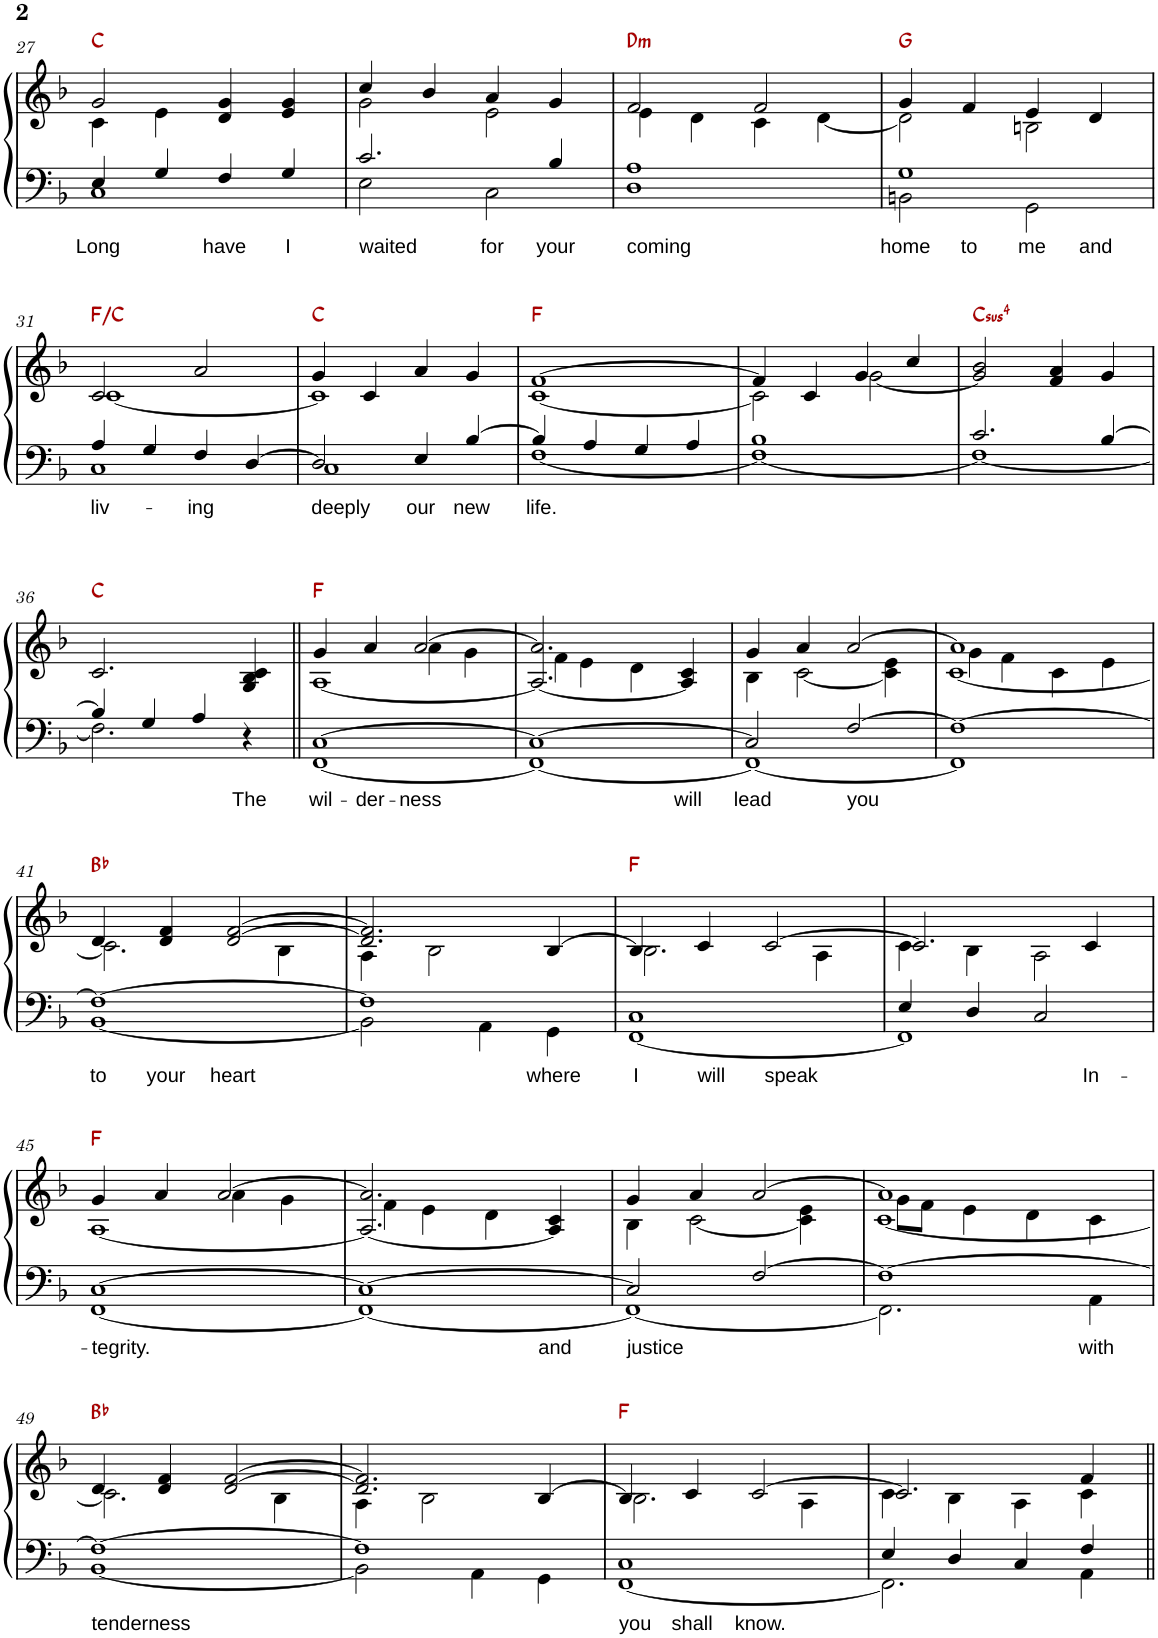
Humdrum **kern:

**kern	**text	**kern	**harte
*part1	*part1	*part1	*part1
*staff2	*staff2	*staff1	*
*I"Piano	*	*	*
*I'Pno.	*	*	*
!!LO:PB:g=z
*clefF4	*	*clefG2	*
*k[b-]	*	*k[b-]	*
*M4/4	*	*M4/4	*
=27	=27	=27	=27
!	!LO:LY:b	!	!
*^	*	*^	*
4E/	1C	Long	2g/	4c\	C:maj
4G/	.	.	.	4e\	.
!	!	!LO:LY:b	!	!	!
4F/	.	have	4d/ 4g/	2ryy	.
!	!	!LO:LY:b	!	!	!
4G/	.	I	4e/ 4g/	.	.
=28	=28	=28	=28	=28	=28
!	!	!LO:LY:b	!	!	!
2.c/	2E\	waited	4cc/	2g\	.
.	.	.	4b-/	.	.
!	!	!LO:LY:b	!	!	!
.	2C\	for	4a/	2e\	.
!	!	!LO:LY:b	!	!	!
4B-/	.	your	4g/	.	.
*v	*v	*	*	*	*
=29	=29	=29	=29	=29
!	!LO:LY:b	!	!	!LO:H:kt=m
1D 1A	coming	2f/	4e\	D:min
.	.	.	4d\	.
.	.	2f/	4c\	.
.	.	.	[4d\	.
=30	=30	=30	=30	=30
*^	*	*	*	*
*	*^	*	*	*	*
!	!	!	!LO:LY:b	!	!	!
1G	2BBn\	4D	home	4g/	2d\]	G:maj
!	!	!	!LO:LY:b	!	!	!
.	.	4D	to	4f/	.	.
!	!	!	!LO:LY:b	!	!	!
.	2GG\	4D	me	4e/	2Bn\	.
!	!	!	!LO:LY:b	!	!	!
.	.	4D	and	4d/	.	.
!!LO:LB:g=z	!!
=31	=31	=31	=31	=31	=31	=31
!	!	!	!LO:LY:b	!	!	!
*	*v	*v	*	*	*	*
4A/	1C	liv-	2c/	[1c	F:maj/5
4G/	.	.	.	.	.
!	!	!LO:LY:b	!	!	!
4F/	.	-ing	2a/	.	.
[4D/	.	.	.	.	.
=32	=32	=32	=32	=32	=32
!	!	!LO:LY:b	!	!	!
2D/]	1C	deeply	4g/	1c]	C:maj
.	.	.	4c/	.	.
!	!	!LO:LY:b	!	!	!
4E/	.	our	4a/	.	.
!	!	!LO:LY:b	!	!	!
[4B-/	.	new	4g/	.	.
=33	=33	=33	=33	=33	=33
!	!	!LO:LY:b	!	!	!
4B-/]	[1F	life.	[1f	[1c	F:maj
4A/	.	.	.	.	.
4G/	.	.	.	.	.
4A/	.	.	.	.	.
=34	=34	=34	=34	=34	=34
1B-	1F_	.	4f/]	2c\]	.
.	.	.	4c/	.	.
.	.	.	4g/	[2g\	.
.	.	.	4cc/	.	.
*	*	*	*v	*v	*
=35	=35	=35	=35	=35
!	!	!	!	!LO:H:kt=4
2.c/	1F_	.	2g/] 2b-/	C:sus4
.	.	.	4f/ 4a/	.
[4B-/	.	.	4g/	.
!!LO:LB:g=z
=36	=36	=36	=36	=36
4B-/]	2.F\]	.	2.c/	C:maj
4G/	.	.	.	.
4A/	.	.	.	.
!	!	!LO:LY:b	!	!
4r	4ryy	The	4G/ 4B-/ 4c/	.
=37||	=37||	=37||	=37||	=37||
*	*^	*	*	*
!	!	!	!LO:LY:b	!	!
*	*	*	*	*^	*
*	*	*	*	*	*^	*
[1C	[1FF	4D	wil-	4g/	[1A	2ryy	F:maj
!	!	!	!LO:LY:b	!	!	!	!
.	.	4D	-der-	4a/	.	.	.
!	!	!	!LO:LY:b	!	!	!	!
.	.	4D	-ness	[2a/	.	4a\	.
.	.	4ryy	.	.	.	4g\	.
*	*	*	*	*	*v	*v	*
=38	=38	=38	=38	=38	=38	=38
1C_	1FF_	2.ryy	.	2.A/_ 2.a/]	4f\	.
.	.	.	.	.	4e\	.
.	.	.	.	.	4d\	.
!	!	!	!LO:LY:b	!	!	!
.	.	4D	will	4A/] 4c/	4ryy	.
=39	=39	=39	=39	=39	=39	=39
!	!	!	!LO:LY:b	!	!	!
2C/]	1FF_	2D	lead	4g/	4B-\	.
.	.	.	.	4a/	[2c\	.
!	!	!	!LO:LY:b	!	!	!
[2F/	.	2ryy	you	[2a/	.	.
.	.	.	.	.	4c\] 4e\	.
*	*v	*v	*	*	*	*
=40	=40	=40	=40	=40	=40
*	*	*	*	*^	*
1F_	1FF]	.	1a]	[1c	4g\	.
.	.	.	.	.	4f\	.
.	.	.	.	.	4c\	.
.	.	.	.	.	4e\	.
!!LO:LB:g=z
=41	=41	=41	=41	=41	=41	=41
*	*^	*	*	*	*	*
!	!	!	!LO:LY:b	!	!	!	!
*	*	*	*	*	*v	*v	*
1F_	[1BB-	4D	to	4d/	2.c\]	Bb:maj
!	!	!	!LO:LY:b	!	!	!
.	.	4D	your	4d/ 4f/	.	.
!	!	!	!LO:LY:b	!	!	!
.	.	2D	heart	[2d/ [2f/	.	.
.	.	.	.	.	4B-\	.
*	*v	*v	*	*	*	*
=42	=42	=42	=42	=42	=42
1F]	2BB-\]	.	2.d/] 2.f/]	4A\	.
.	.	.	.	2B-\	.
.	4AA\	.	.	.	.
!	!	!LO:LY:b	!	!	!
.	4GG\	where	[4B-/	4ryy	.
=43	=43	=43	=43	=43	=43
*	*^	*	*	*	*
!	!	!	!LO:LY:b	!	!	!
1C	[1FF	4D	I	4B-/]	2.B-\	F:maj
!	!	!	!LO:LY:b	!	!	!
.	.	4D	will	4c/	.	.
!	!	!	!LO:LY:b	!	!	!
.	.	2D	speak	[2c/	.	.
.	.	.	.	.	4A\	.
=44	=44	=44	=44	=44	=44	=44
4E/	1FF]	2.ryy	.	2.c/]	4c\	.
4D/	.	.	.	.	4B-\	.
2C/	.	.	.	.	2A\	.
!	!	!	!LO:LY:b	!	!	!
.	.	4D	In-	4c/	.	.
*	*	*	*	*v	*v	*
!!LO:LB:g=z
=45	=45	=45	=45	=45	=45
!	!	!	!LO:LY:b	!	!
*	*	*	*	*^	*
*	*v	*v	*	*	*^	*
[1C	[1FF	-tegrity.	4g/	[1A	2ryy	F:maj
.	.	.	4a/	.	.	.
.	.	.	[2a/	.	4a\	.
.	.	.	.	.	4g\	.
*	*	*	*	*v	*v	*
=46	=46	=46	=46	=46	=46
*	*^	*	*	*	*
1C_	1FF_	2.ryy	.	2.A/_ 2.a/]	4f\	.
.	.	.	.	.	4e\	.
.	.	.	.	.	4d\	.
!	!	!	!LO:LY:b	!	!	!
.	.	4D	and	4A/] 4c/	4ryy	.
=47	=47	=47	=47	=47	=47	=47
!	!	!	!LO:LY:b	!	!	!
*	*v	*v	*	*	*	*
2C/]	1FF_	justice	4g/	4B-\	.
.	.	.	4a/	[2c\	.
[2F/	.	.	[2a/	.	.
.	.	.	.	4c\] 4e\	.
=48	=48	=48	=48	=48	=48
*	*	*	*	*^	*
1F_	2.FF\]	.	1a]	[1c	8g\L	.
.	.	.	.	.	8f\J	.
.	.	.	.	.	4e\	.
.	.	.	.	.	4d\	.
!	!	!LO:LY:b	!	!	!	!
.	4AA\	with	.	.	4c\	.
!!LO:LB:g=z
=49	=49	=49	=49	=49	=49	=49
!	!	!LO:LY:b	!	!	!	!
*	*	*	*	*v	*v	*
1F_	[1BB-	tenderness	4d/	2.c\]	Bb:maj
.	.	.	4d/ 4f/	.	.
.	.	.	[2d/ [2f/	.	.
.	.	.	.	4B-\	.
=50	=50	=50	=50	=50	=50
1F]	2BB-\]	.	2.d/] 2.f/]	4A\	.
.	.	.	.	2B-\	.
.	4AA\	.	.	.	.
.	4GG\	.	[4B-/	4ryy	.
=51	=51	=51	=51	=51	=51
*	*^	*	*	*	*
!	!	!	!LO:LY:b	!	!	!
1C	[1FF	4D	you	4B-/]	2.B-\	F:maj
!	!	!	!LO:LY:b	!	!	!
.	.	4D	shall	4c/	.	.
!	!	!	!LO:LY:b	!	!	!
.	.	2D	know.	[2c/	.	.
.	.	.	.	.	4A\	.
*	*v	*v	*	*	*	*
=52	=52	=52	=52	=52	=52
4E/	2.FF\]	.	2.c/]	4c\	.
4D/	.	.	.	4B-\	.
4C/	.	.	.	4A\	.
4F/	4AA\	.	4f/	4c\	.
*v	*v	*	*	*	*
*	*	*v	*v	*
=||	=||	=||	=||
*-	*-	*-	*-
